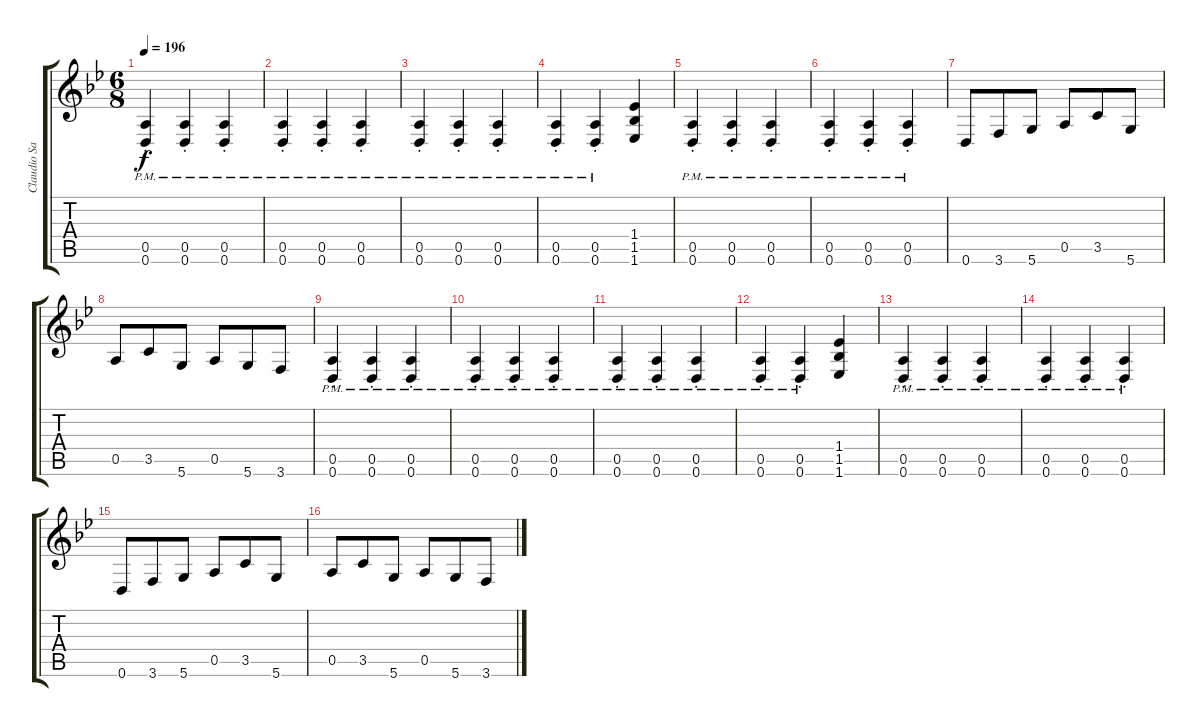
\track ("Claudio Sanchez - Guitar" "Claudio Sa") {instrument distortionguitar}
\staff {score tabs}
\tuning (E4 B3 G3 D3 A2 D2) {hide}
\ts (6 8)
\tempo 196
\clef g2
\ks bb
(0.5{pm st} 0.6{pm st}).4{dy f} (0.5{pm st} 0.6{pm st}).4 (0.5{pm st} 0.6{pm st}).4 |
(0.5{pm st} 0.6{pm st}).4 (0.5{pm st} 0.6{pm st}).4 (0.5{pm st} 0.6{pm st}).4 |
(0.5{pm st} 0.6{pm st}).4 (0.5{pm st} 0.6{pm st}).4 (0.5{pm st} 0.6{pm st}).4 |
(0.5{pm st} 0.6{pm st}).4 (0.5{pm st} 0.6{pm st}).4 (1.4 1.5 1.6).4 |
(0.5{pm st} 0.6{pm st}).4 (0.5{pm st} 0.6{pm st}).4 (0.5{pm st} 0.6{pm st}).4 |
(0.5{pm st} 0.6{pm st}).4 (0.5{pm st} 0.6{pm st}).4 (0.5{pm st} 0.6{pm st}).4 |
0.6.8 3.6.8 5.6.8 0.5.8 3.5.8 5.6.8 |
0.5.8 3.5.8 5.6.8 0.5.8 5.6.8 3.6.8 |
(0.5{pm st} 0.6{pm st}).4 (0.5{pm st} 0.6{pm st}).4 (0.5{pm st} 0.6{pm st}).4 |
(0.5{pm st} 0.6{pm st}).4 (0.5{pm st} 0.6{pm st}).4 (0.5{pm st} 0.6{pm st}).4 |
(0.5{pm st} 0.6{pm st}).4 (0.5{pm st} 0.6{pm st}).4 (0.5{pm st} 0.6{pm st}).4 |
(0.5{pm st} 0.6{pm st}).4 (0.5{pm st} 0.6{pm st}).4 (1.4 1.5 1.6).4 |
(0.5{pm st} 0.6{pm st}).4 (0.5{pm st} 0.6{pm st}).4 (0.5{pm st} 0.6{pm st}).4 |
(0.5{pm st} 0.6{pm st}).4 (0.5{pm st} 0.6{pm st}).4 (0.5{pm st} 0.6{pm st}).4 |
0.6.8 3.6.8 5.6.8 0.5.8 3.5.8 5.6.8 |
0.5.8 3.5.8 5.6.8 0.5.8 5.6.8 3.6.8
